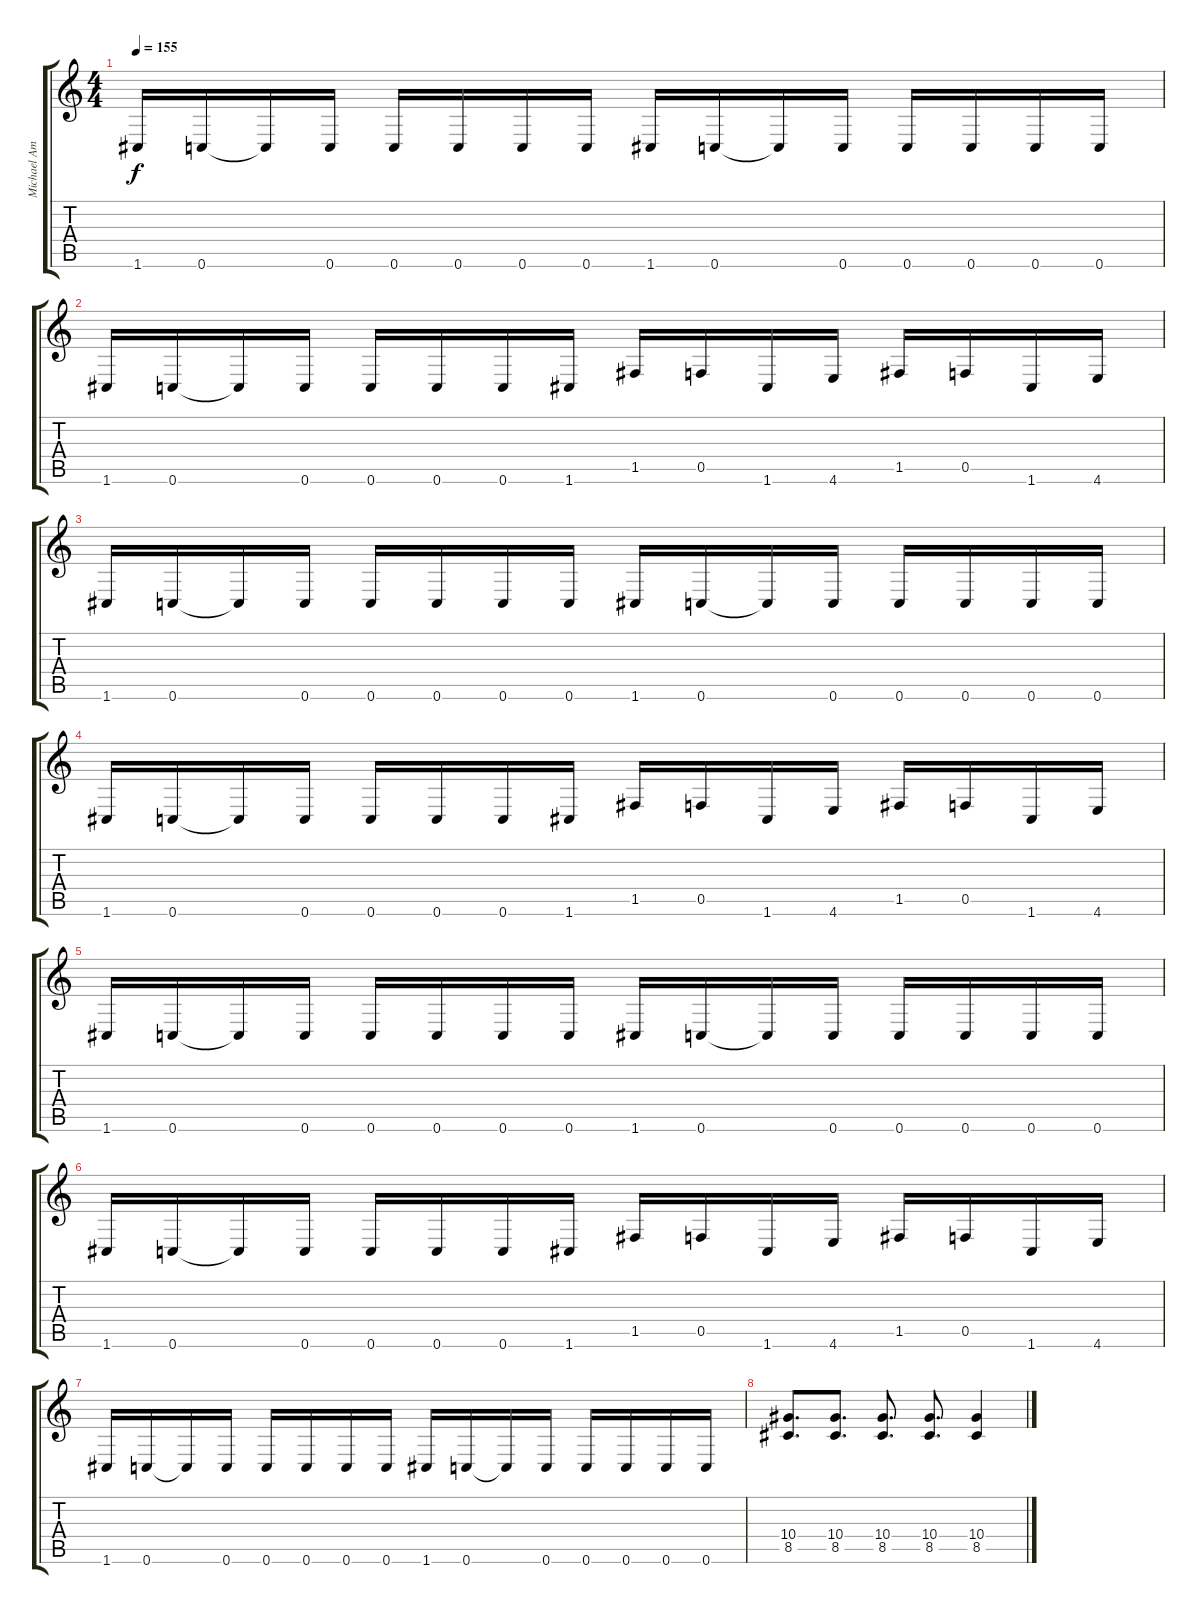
\track ("Michael Amott" "Michael Am") {instrument distortionguitar}
\staff {score tabs}
\tuning (C4 G3 Eb3 Bb2 F2 C2) {hide}
\ts (4 4)
\tempo 155
\clef g2
\ks c
1.6.16{dy f} 0.6.16 0.6{t}.16 0.6.16 0.6.16 0.6.16 0.6.16 0.6.16 1.6.16 0.6.16 0.6{t}.16 0.6.16 0.6.16 0.6.16 0.6.16 0.6.16 |
1.6.16 0.6.16 0.6{t}.16 0.6.16 0.6.16 0.6.16 0.6.16 1.6.16 1.5.16 0.5.16 1.6.16 4.6.16 1.5.16 0.5.16 1.6.16 4.6.16 |
1.6.16 0.6.16 0.6{t}.16 0.6.16 0.6.16 0.6.16 0.6.16 0.6.16 1.6.16 0.6.16 0.6{t}.16 0.6.16 0.6.16 0.6.16 0.6.16 0.6.16 |
1.6.16 0.6.16 0.6{t}.16 0.6.16 0.6.16 0.6.16 0.6.16 1.6.16 1.5.16 0.5.16 1.6.16 4.6.16 1.5.16 0.5.16 1.6.16 4.6.16 |
1.6.16 0.6.16 0.6{t}.16 0.6.16 0.6.16 0.6.16 0.6.16 0.6.16 1.6.16 0.6.16 0.6{t}.16 0.6.16 0.6.16 0.6.16 0.6.16 0.6.16 |
1.6.16 0.6.16 0.6{t}.16 0.6.16 0.6.16 0.6.16 0.6.16 1.6.16 1.5.16 0.5.16 1.6.16 4.6.16 1.5.16 0.5.16 1.6.16 4.6.16 |
1.6.16 0.6.16 0.6{t}.16 0.6.16 0.6.16 0.6.16 0.6.16 0.6.16 1.6.16 0.6.16 0.6{t}.16 0.6.16 0.6.16 0.6.16 0.6.16 0.6.16 |
(10.4 8.5).8{d} (10.4 8.5).8{d} (10.4 8.5).8{d} (10.4 8.5).8{d} (10.4 8.5).4
